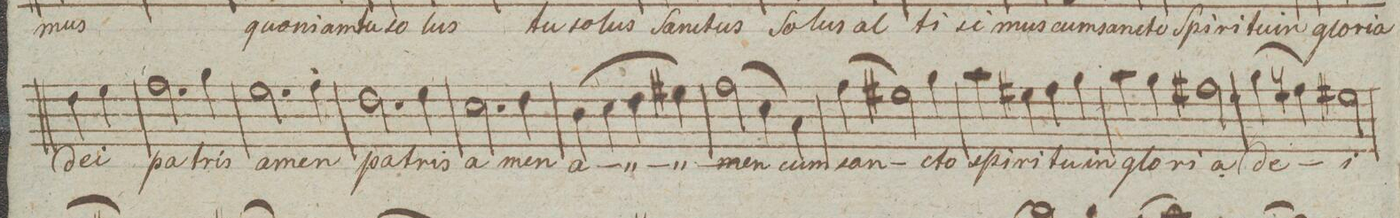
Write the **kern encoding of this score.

**kern	**text	**dynam
*I"Alto.	*	*
*clefC3	*	*
*k[]	*	*
*met(c|)	*	*
*M2/2	*	*
4e\	de-	.
4f\	-i	.
=142	=142	=142
2.g\	pa-	.
4a\	-tris	.
=143	=143	=143
2.f\	a-	.
4g\	-men	.
=144	=144	=144
2.e\	pa-	.
4f\	-tris	.
=145	=145	=145
2.d\	a-	.
4e\	-men	.
=146	=146	=146
(4c\	a-	.
4d\	.	.
4e\	.	.
4f#X\)	.	.
=147	=147	=147
(2g\	-men	.
4d\	.	.
4B\)	cum	.
=148	=148	=148
(4g\	san-	.
2f#X\)	.	.
4a\	-cto	.
=149	=149	=149
4b\	spi-	.
4f#X\	-ri-	.
4g\	-tu	.
4a\	in	.
=150	=150	=150
4b\	glo-	.
4a\	-ri-	.
2g#X\	-a	.
=151	=151	=151
(4a\	de-	.
4gn\)	.	.
2f#X\	-i	.
=152	=152	=152
*-	*-	*-
